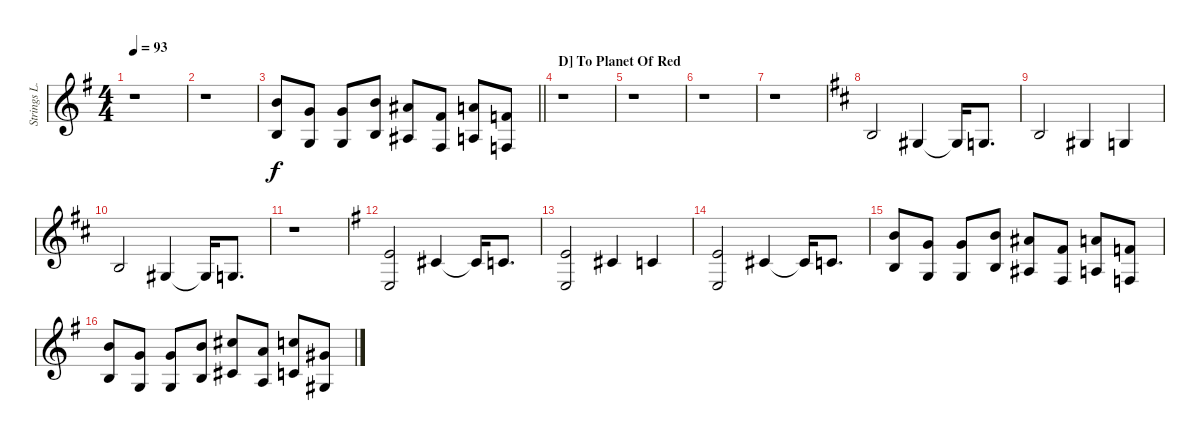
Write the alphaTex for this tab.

\track ("Strings L.H. - Arjen Lucassen" "Strings L.") {instrument stringensemble1}
\staff {score}
\tuning (E5 B4 G4 D4 A3 E3) {hide}
\ts (4 4)
\tempo 93
\clef g2
\ks eminor
r.1{dy f} |
r.1 |
\barLineRight lightlight
(0.2 2.5).8 (0.3 3.6).8 (0.3 3.6).8 (0.2 2.5).8 (3.3 1.5).8 (4.4 2.6).8 (2.3 0.5).8 (3.4 1.6).8 |
\section ("" "D] To Planet Of Red")
r.1 |
r.1 |
r.1 |
r.1 |
\ks bminor
2.5.2 4.6.4 4.6{t}.16 3.6.8{d} |
2.5.2 4.6.4 3.6.4 |
2.5.2 4.6.4 4.6{t}.16 3.6.8{d} |
r.1 |
\ks eminor
(2.4 0.6).2 4.5.4 4.5{t}.16 3.5.8{d} |
(2.4 0.6).2 4.5.4 3.5.4 |
(2.4 0.6).2 4.5.4 4.5{t}.16 3.5.8{d} |
(0.2 2.5).8 (0.3 3.6).8 (0.3 3.6).8 (0.2 2.5).8 (3.3 1.5).8 (4.4 2.6).8 (2.3 0.5).8 (3.4 1.6).8 |
(0.2 2.5).8 (0.3 3.6).8 (0.3 3.6).8 (0.2 2.5).8 (2.2 4.5).8 (2.3 0.5).8 (1.2 3.5).8 (1.3 4.6).8
